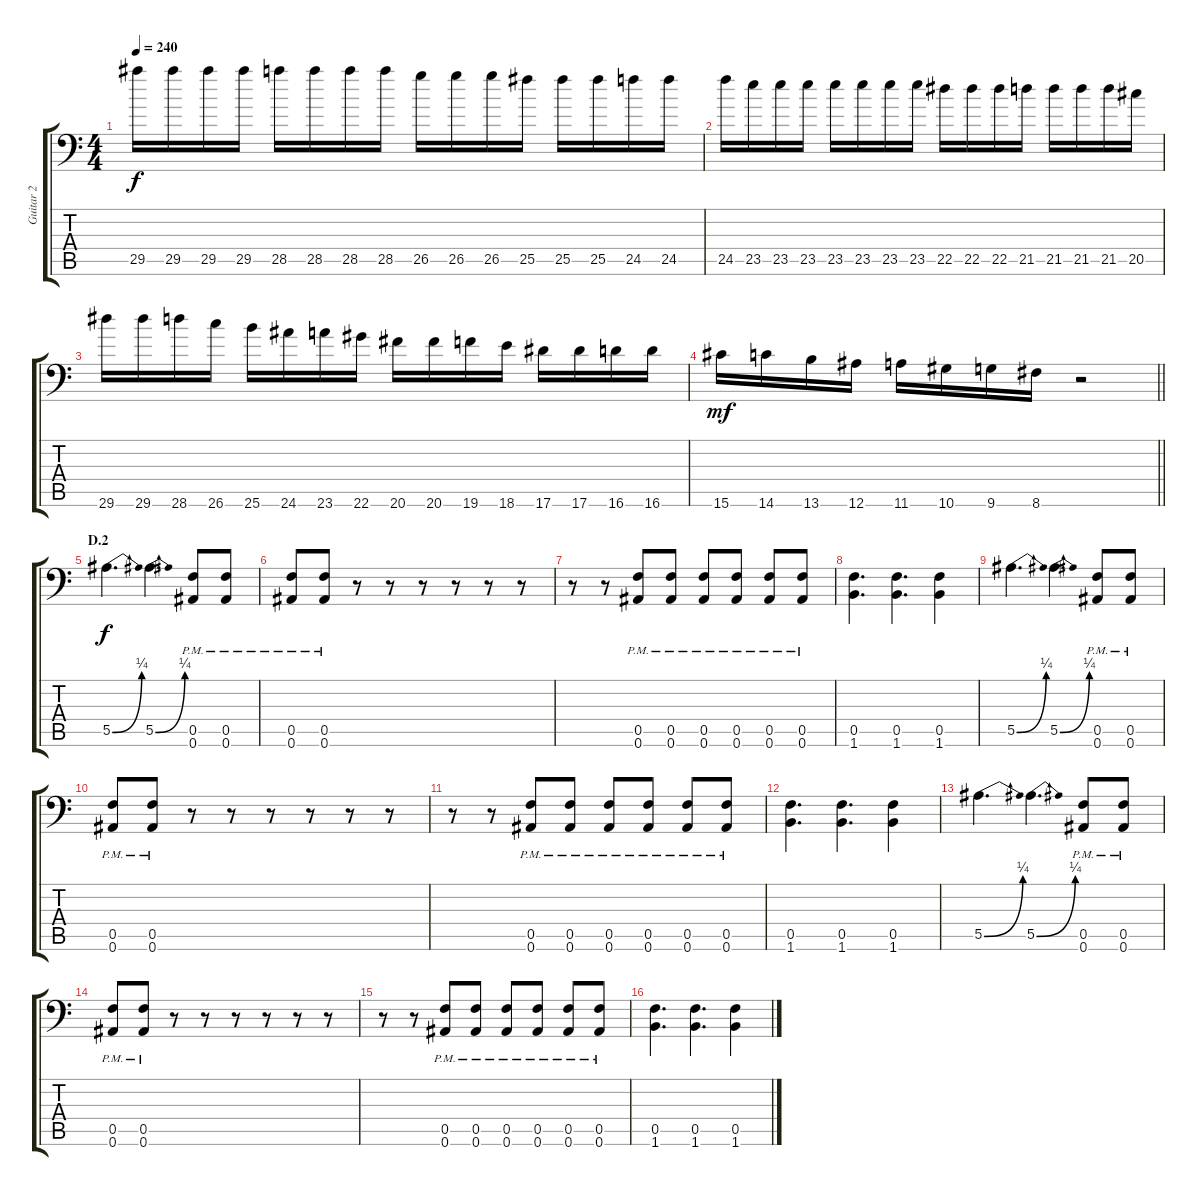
\track ("Guitar 2" "Guitar 2") {instrument distortionguitar}
\staff {score tabs}
\tuning (C4 G3 Eb3 Bb2 F2 Bb1) {hide}
\ts (4 4)
\tempo 240
\clef f4
\ks c
29.5.16{dy f instrument guitarfretnoise} 29.5.16 29.5.16 29.5.16 28.5.16 28.5.16 28.5.16 28.5.16 26.5.16 26.5.16 26.5.16 25.5.16 25.5.16 25.5.16 24.5.16 24.5.16 |
24.5.16 23.5.16 23.5.16 23.5.16 23.5.16 23.5.16 23.5.16 23.5.16 22.5.16 22.5.16 22.5.16 21.5.16 21.5.16 21.5.16 21.5.16 20.5.16 |
29.6.16 29.6.16 28.6.16 26.6.16 25.6.16 24.6.16 23.6.16 22.6.16 20.6.16 20.6.16 19.6.16 18.6.16 17.6.16 17.6.16 16.6.16 16.6.16 |
\barLineRight lightlight
15.6.16{dy mf} 14.6.16 13.6.16 12.6.16 11.6.16 10.6.16 9.6.16 8.6.16 r.2 |
\section ("" "D.2")
5.5{be (bend 0 0 60 1)}.4{d dy f instrument distortionguitar} 5.5{be (bend 0 0 60 1)}.4{d} (0.5{pm} 0.6{pm}).8 (0.5{pm} 0.6{pm}).8 |
(0.5{pm} 0.6{pm}).8 (0.5{pm} 0.6{pm}).8 r.8 r.8 r.8 r.8 r.8 r.8 |
r.8 r.8 (0.5{pm} 0.6{pm}).8 (0.5{pm} 0.6{pm}).8 (0.5{pm} 0.6{pm}).8 (0.5{pm} 0.6{pm}).8 (0.5{pm} 0.6{pm}).8 (0.5{pm} 0.6{pm}).8 |
(0.5 1.6).4{d} (0.5 1.6).4{d} (0.5 1.6).4 |
5.5{be (bend 0 0 60 1)}.4{d} 5.5{be (bend 0 0 60 1)}.4{d} (0.5{pm} 0.6{pm}).8 (0.5{pm} 0.6{pm}).8 |
(0.5{pm} 0.6{pm}).8 (0.5{pm} 0.6{pm}).8 r.8 r.8 r.8 r.8 r.8 r.8 |
r.8 r.8 (0.5{pm} 0.6{pm}).8 (0.5{pm} 0.6{pm}).8 (0.5{pm} 0.6{pm}).8 (0.5{pm} 0.6{pm}).8 (0.5{pm} 0.6{pm}).8 (0.5{pm} 0.6{pm}).8 |
(0.5 1.6).4{d} (0.5 1.6).4{d} (0.5 1.6).4 |
5.5{be (bend 0 0 60 1)}.4{d} 5.5{be (bend 0 0 60 1)}.4{d} (0.5{pm} 0.6{pm}).8 (0.5{pm} 0.6{pm}).8 |
(0.5{pm} 0.6{pm}).8 (0.5{pm} 0.6{pm}).8 r.8 r.8 r.8 r.8 r.8 r.8 |
r.8 r.8 (0.5{pm} 0.6{pm}).8 (0.5{pm} 0.6{pm}).8 (0.5{pm} 0.6{pm}).8 (0.5{pm} 0.6{pm}).8 (0.5{pm} 0.6{pm}).8 (0.5{pm} 0.6{pm}).8 |
(0.5 1.6).4{d} (0.5 1.6).4{d} (0.5 1.6).4
